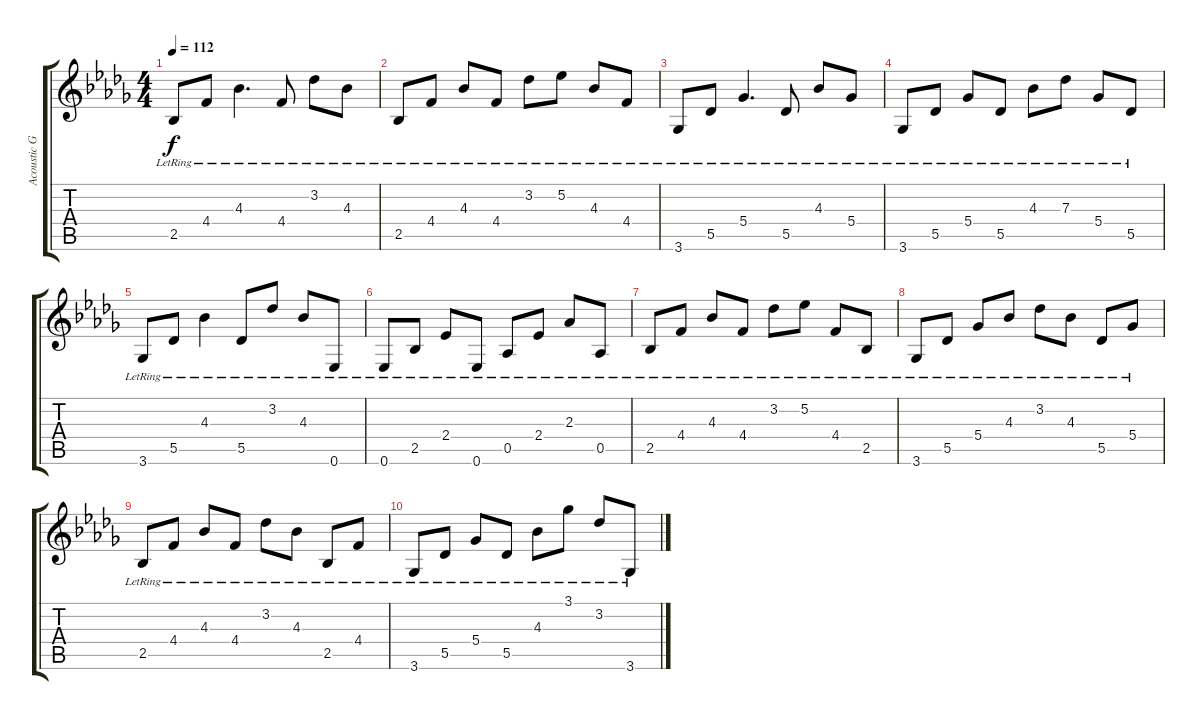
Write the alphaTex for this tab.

\track ("Acoustic Guitar" "Acoustic G") {instrument acousticguitarsteel}
\staff {score tabs}
\tuning (Eb4 Bb3 Gb3 Db3 Ab2 Eb2) {hide}
\ts (4 4)
\tempo 112
\clef g2
\ks bbminor
2.5{lr}.8{dy f} 4.4{lr}.8 4.3{lr}.4{d} 4.4{lr}.8 3.2{lr}.8 4.3{lr}.8 |
2.5{lr}.8 4.4{lr}.8 4.3{lr}.8 4.4{lr}.8 3.2{lr}.8 5.2{lr}.8 4.3{lr}.8 4.4{lr}.8 |
3.6{lr}.8 5.5{lr}.8 5.4{lr}.4{d} 5.5{lr}.8 4.3{lr}.8 5.4{lr}.8 |
3.6{lr}.8 5.5{lr}.8 5.4{lr}.8 5.5{lr}.8 4.3{lr}.8 7.3{lr}.8 5.4{lr}.8 5.5{lr}.8 |
3.6{lr}.8 5.5{lr}.8 4.3{lr}.4 5.5{lr}.8 3.2{lr}.8 4.3{lr}.8 0.6{lr}.8 |
0.6{lr}.8 2.5{lr}.8 2.4{lr}.8 0.6{lr}.8 0.5{lr}.8 2.4{lr}.8 2.3{lr}.8 0.5{lr}.8 |
2.5{lr}.8 4.4{lr}.8 4.3{lr}.8 4.4{lr}.8 3.2{lr}.8 5.2{lr}.8 4.4{lr}.8 2.5{lr}.8 |
3.6{lr}.8 5.5{lr}.8 5.4{lr}.8 4.3{lr}.8 3.2{lr}.8 4.3{lr}.8 5.5{lr}.8 5.4{lr}.8 |
2.5{lr}.8 4.4{lr}.8 4.3{lr}.8 4.4{lr}.8 3.2{lr}.8 4.3{lr}.8 2.5{lr}.8 4.4{lr}.8 |
3.6{lr}.8 5.5{lr}.8 5.4{lr}.8 5.5{lr}.8 4.3{lr}.8 3.1{lr}.8 3.2{lr}.8 3.6{lr}.8
